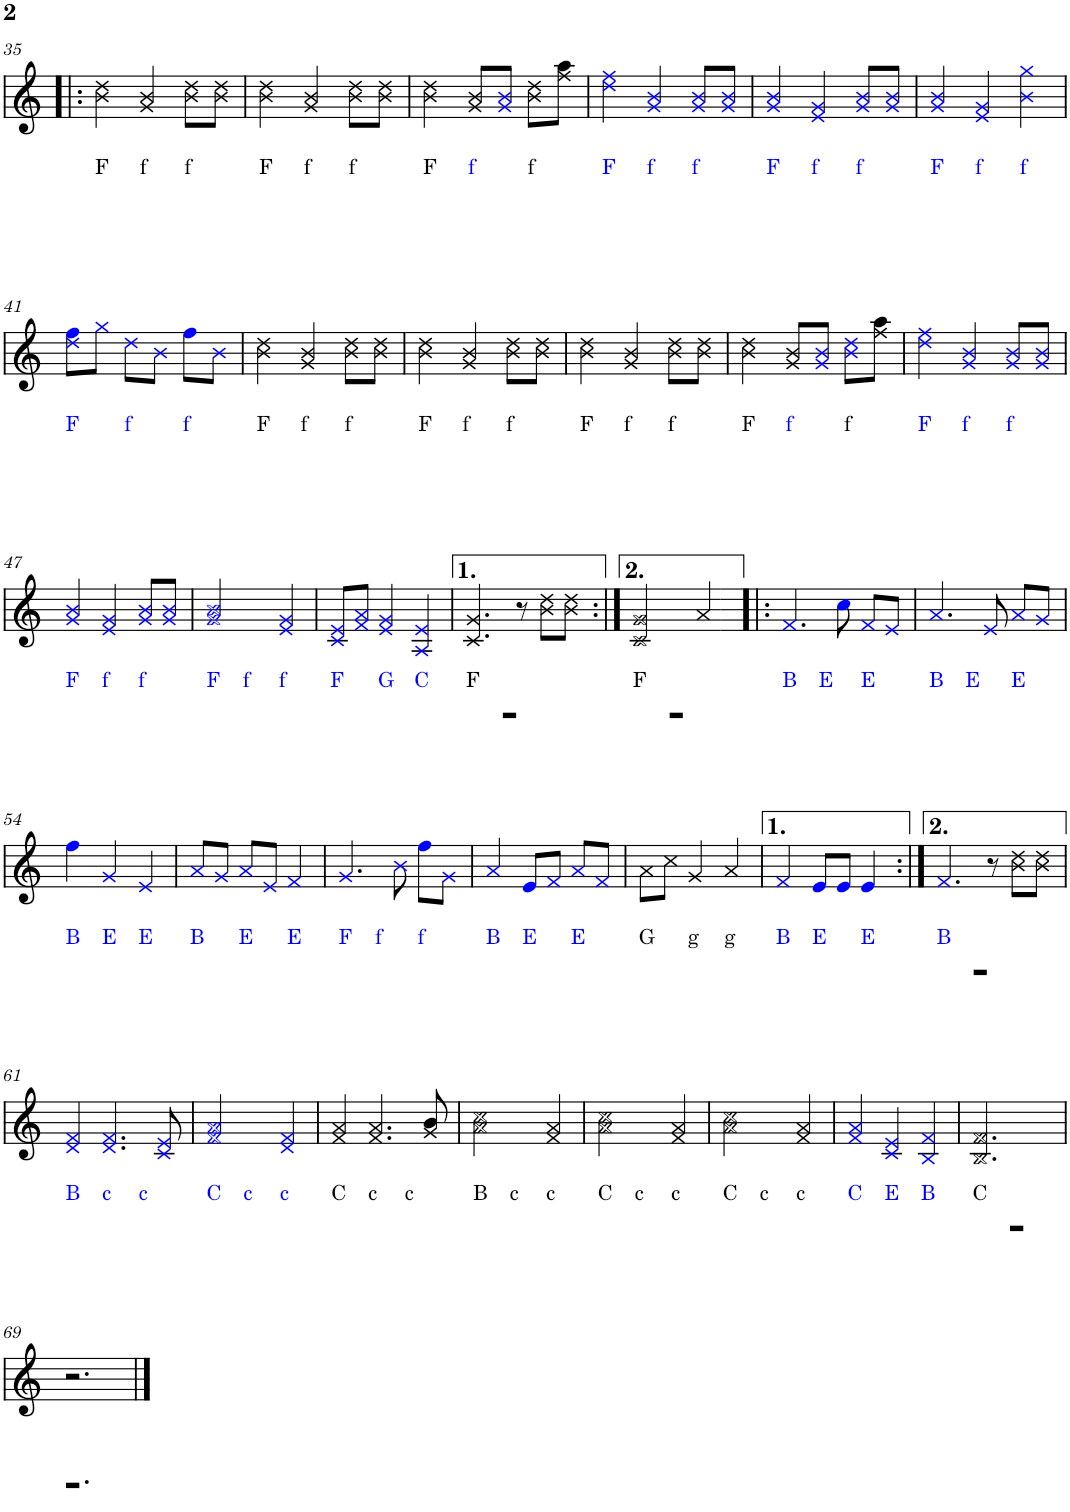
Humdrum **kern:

**kern	**kern	**kern
*part3	*part2	*part1
*staff3	*staff2	*staff1
*I"Akkordeon	*I"Akkordeon	*I"Akkordeon
!!LO:PB:g=z
*clefG2	*clefF4	*clefG2
*k[]	*k[]	*k[]
*M3/4	*M3/4	*M3/4
=35!|:	=35!|:	=35!|:
!LO:TX:a:t=F	!	!
4ryy	4CC	4b\ 4dd\
!LO:TX:a:t=f	!	!
4ryy	4C	4g/ 4b/
!LO:TX:a:t=f	!	!
4ryy	4C	8b\ 8dd\L
.	.	8b\ 8dd\J
=36	=36	=36
!LO:TX:a:t=F	!	!
4ryy	4CC	4b\ 4dd\
!LO:TX:a:t=f	!	!
4ryy	4C	4g/ 4b/
!LO:TX:a:t=f	!	!
4ryy	4C	8b\ 8dd\L
.	.	8b\ 8dd\J
=37	=37	=37
!LO:TX:a:t=F	!	!
4ryy	4CC	4b\ 4dd\
!LO:TX:a:color=#0000FF:t=f	!	!
4ryy	4G	8g/ 8b/L
.	.	8gi/ 8bi/J
!LO:TX:a:t=f	!	!
4ryy	4C	8b\ 8dd\L
.	.	8ff\ 8aa\J
=38	=38	=38
!LO:TX:a:color=#0000FF:t=F	!	!
4ryy	4GG	4ddi\ 4ffi\
!LO:TX:a:color=#0000FF:t=f	!	!
4ryy	4G	4gi/ 4bi/
!LO:TX:a:color=#0000FF:t=f	!	!
4ryy	4G	8gi/ 8bi/L
.	.	8gi/ 8bi/J
=39	=39	=39
!LO:TX:a:color=#0000FF:t=F	!	!
4ryy	4GG	4gi/ 4bi/
!LO:TX:a:color=#0000FF:t=f	!	!
4ryy	4G	4ei/ 4gi/
!LO:TX:a:color=#0000FF:t=f	!	!
4ryy	4G	8gi/ 8bi/L
.	.	8gi/ 8bi/J
=40	=40	=40
!LO:TX:a:color=#0000FF:t=F	!	!
4ryy	4GG	4gi/ 4bi/
!LO:TX:a:color=#0000FF:t=f	!	!
4ryy	4G	4ei/ 4gi/
!LO:TX:a:color=#0000FF:t=f	!	!
4ryy	4G	4bi\ 4ggi\
!!LO:LB:g=z
=41	=41	=41
!LO:TX:a:color=#0000FF:t=F	!	!
4ryy	4GG	8ddi\ 8ffi\L
.	.	8ggi\J
!LO:TX:a:color=#0000FF:t=f	!	!
4ryy	4G	8ddi\L
.	.	8bi\J
!LO:TX:a:color=#0000FF:t=f	!	!
4ryy	4G	8ffi\L
.	.	8bi\J
=42	=42	=42
!LO:TX:a:t=F	!	!
4ryy	4CC	4b\ 4dd\
!LO:TX:a:t=f	!	!
4ryy	4C	4g/ 4b/
!LO:TX:a:t=f	!	!
4ryy	4C	8b\ 8dd\L
.	.	8b\ 8dd\J
=43	=43	=43
!LO:TX:a:t=F	!	!
4ryy	4CC	4b\ 4dd\
!LO:TX:a:t=f	!	!
4ryy	4C	4g/ 4b/
!LO:TX:a:t=f	!	!
4ryy	4C	8b\ 8dd\L
.	.	8b\ 8dd\J
=44	=44	=44
!LO:TX:a:t=F	!	!
4ryy	4CC	4b\ 4dd\
!LO:TX:a:t=f	!	!
4ryy	4C	4g/ 4b/
!LO:TX:a:t=f	!	!
4ryy	4C	8b\ 8dd\L
.	.	8b\ 8dd\J
=45	=45	=45
!LO:TX:a:t=F	!	!
4ryy	4CC	4b\ 4dd\
!LO:TX:a:color=#0000FF:t=f	!	!
4ryy	4G	8g/ 8b/L
.	.	8gi/ 8bi/J
!LO:TX:a:t=f	!	!
4ryy	4C	8bi\ 8ddi\L
.	.	8ff\ 8aa\J
=46	=46	=46
!LO:TX:a:color=#0000FF:t=F	!	!
4ryy	4GG	4ddi\ 4ffi\
!LO:TX:a:color=#0000FF:t=f	!	!
4ryy	4G	4gi/ 4bi/
!LO:TX:a:color=#0000FF:t=f	!	!
4ryy	4G	8gi/ 8bi/L
.	.	8gi/ 8bi/J
!!LO:LB:g=z
=47	=47	=47
!LO:TX:a:color=#0000FF:t=F	!	!
4ryy	4GG	4gi/ 4bi/
!LO:TX:a:color=#0000FF:t=f	!	!
4ryy	4G	4ei/ 4gi/
!LO:TX:a:color=#0000FF:t=f	!	!
4ryy	4G	8gi/ 8bi/L
.	.	8gi/ 8bi/J
=48	=48	=48
!LO:TX:a:color=#0000FF:t=F	!	!
4ryy	4GG	2gi/ 2bi/
!LO:TX:a:color=#0000FF:t=f	!	!
4ryy	4G	.
!LO:TX:a:color=#0000FF:t=f	!	!
4ryy	4G	4ei/ 4gi/
=49	=49	=49
!LO:TX:a:color=#0000FF:t=F	!	!
4ryy	4GG	8ci/ 8ei/L
.	.	8fi/ 8ai/J
!LO:TX:a:color=#0000FF:t=G	!	!
4ryy	4FF	4ei/ 4gi/
!LO:TX:a:color=#0000FF:t=C	!	!
4ryy	4DD	4Ai/ 4ei/
=50	=50	=50
!LO:TX:a:t=F	!	!
4ryy	4CC	4.c/ 4.g/
2r	2r	.
.	.	8r
.	.	8b\ 8dd\L
.	.	8b\ 8dd\J
=51:|!	=51:|!	=51:|!
!LO:TX:a:t=F	!	!
4ryy	4CC	2c/ 2g/
2r	2r	.
.	.	4a/
=52!|:	=52!|:	=52!|:
!LO:TX:a:color=#0000FF:t=B	!	!
4ryy	4AA	4.fi/
!LO:TX:a:color=#0000FF:t=E	!	!
4ryy	4CC	.
.	.	8cci\
!LO:TX:a:color=#0000FF:t=E	!	!
4ryy	4CC	8fi/L
.	.	8ei/J
=53	=53	=53
!LO:TX:a:color=#0000FF:t=B	!	!
4ryy	4AA	4.ai/
!LO:TX:a:color=#0000FF:t=E	!	!
4ryy	4CC	.
.	.	8ei/
!LO:TX:a:color=#0000FF:t=E	!	!
4ryy	4CC	8ai/L
.	.	8gi/J
!!LO:LB:g=z
=54	=54	=54
!LO:TX:a:color=#0000FF:t=B	!	!
4ryy	4AA	4ffi\
!LO:TX:a:color=#0000FF:t=E	!	!
4ryy	4CC	4gi/
!LO:TX:a:color=#0000FF:t=E	!	!
4ryy	4CC	4ei/
=55	=55	=55
!LO:TX:a:color=#0000FF:t=B	!	!
4ryy	4AA	8ai/L
.	.	8gi/J
!LO:TX:a:color=#0000FF:t=E	!	!
4ryy	4CC	8ai/L
.	.	8ei/J
!LO:TX:a:color=#0000FF:t=E	!	!
4ryy	4CC	4fi/
=56	=56	=56
!LO:TX:a:color=#0000FF:t=F	!	!
4ryy	4GG	4.gi/
!LO:TX:a:color=#0000FF:t=f	!	!
4ryy	4G	.
.	.	8bi\
!LO:TX:a:color=#0000FF:t=f	!	!
4ryy	4G	8ffi\L
.	.	8gi\J
=57	=57	=57
!LO:TX:a:color=#0000FF:t=B	!	!
4ryy	4AA	4ai/
!LO:TX:a:color=#0000FF:t=E	!	!
4ryy	4CC	8ei/L
.	.	8fi/J
!LO:TX:a:color=#0000FF:t=E	!	!
4ryy	4CC	8ai/L
.	.	8fi/J
=58	=58	=58
!LO:TX:a:t=G	!	!
4ryy	4EE	8a\L
.	.	8cc\J
!LO:TX:a:t=g	!	!
4ryy	4E	4g/
!LO:TX:a:t=g	!	!
4ryy	4E	4a/
=59	=59	=59
!LO:TX:a:color=#0000FF:t=B	!	!
4ryy	4AA	4fi/
!LO:TX:a:color=#0000FF:t=E	!	!
4ryy	4CC	8ei/L
.	.	8ei/J
!LO:TX:a:color=#0000FF:t=E	!	!
4ryy	4CC	4ei/
=60:|!	=60:|!	=60:|!
!LO:TX:a:color=#0000FF:t=B	!	!
4ryy	4AA	4.fi/
2r	2r	.
.	.	8r
.	.	8b\ 8dd\L
.	.	8b\ 8dd\J
!!LO:LB:g=z
=61	=61	=61
!LO:TX:a:color=#0000FF:t=B	!	!
4ryy	4AA	4di/ 4fi/
!LO:TX:a:color=#0000FF:t=c	!	!
4ryy	4D	4.di/ 4.fi/
!LO:TX:a:color=#0000FF:t=c	!	!
4ryy	4D	.
.	.	8ci/ 8ei/
=62	=62	=62
!LO:TX:a:color=#0000FF:t=C	!	!
4ryy	4DD	2fi/ 2ai/
!LO:TX:a:color=#0000FF:t=c	!	!
4ryy	4D	.
!LO:TX:a:color=#0000FF:t=c	!	!
4ryy	4D	4di/ 4fi/
=63	=63	=63
!LO:TX:a:t=C	!	!
4ryy	4GG	4f/ 4a/
!LO:TX:a:t=c	!	!
4ryy	4G	4.f/ 4.a/
!LO:TX:a:t=c	!	!
4ryy	4G	.
.	.	8g/ 8b/
=64	=64	=64
!LO:TX:a:t=B	!	!
4ryy	4DD	2a\ 2cc\
!LO:TX:a:t=c	!	!
4ryy	4G	.
!LO:TX:a:t=c	!	!
4ryy	4G	4f/ 4a/
=65	=65	=65
!LO:TX:a:t=C	!	!
4ryy	4GG	2a\ 2cc\
!LO:TX:a:t=c	!	!
4ryy	4G	.
!LO:TX:a:t=c	!	!
4ryy	4G	4f/ 4a/
=66	=66	=66
!LO:TX:a:t=C	!	!
4ryy	4GG	2a\ 2cc\
!LO:TX:a:t=c	!	!
4ryy	4G	.
!LO:TX:a:t=c	!	!
4ryy	4G	4f/ 4a/
=67	=67	=67
!LO:TX:a:color=#0000FF:t=C	!	!
4ryy	4DD	4fi/ 4ai/
!LO:TX:a:color=#0000FF:t=E	!	!
4ryy	4CC	4ci/ 4ei/
!LO:TX:a:color=#0000FF:t=B	!	!
4ryy	4AA	4Bi/ 4fi/
=68	=68	=68
!LO:TX:a:t=C	!	!
4ryy	4GG	2.B/ 2.f/
2r	2r	.
!!LO:LB:g=z
=69	=69	=69
!	!LO:N:vis=2	!
2.r	2.r	2.r
==	==	==
*-	*-	*-
